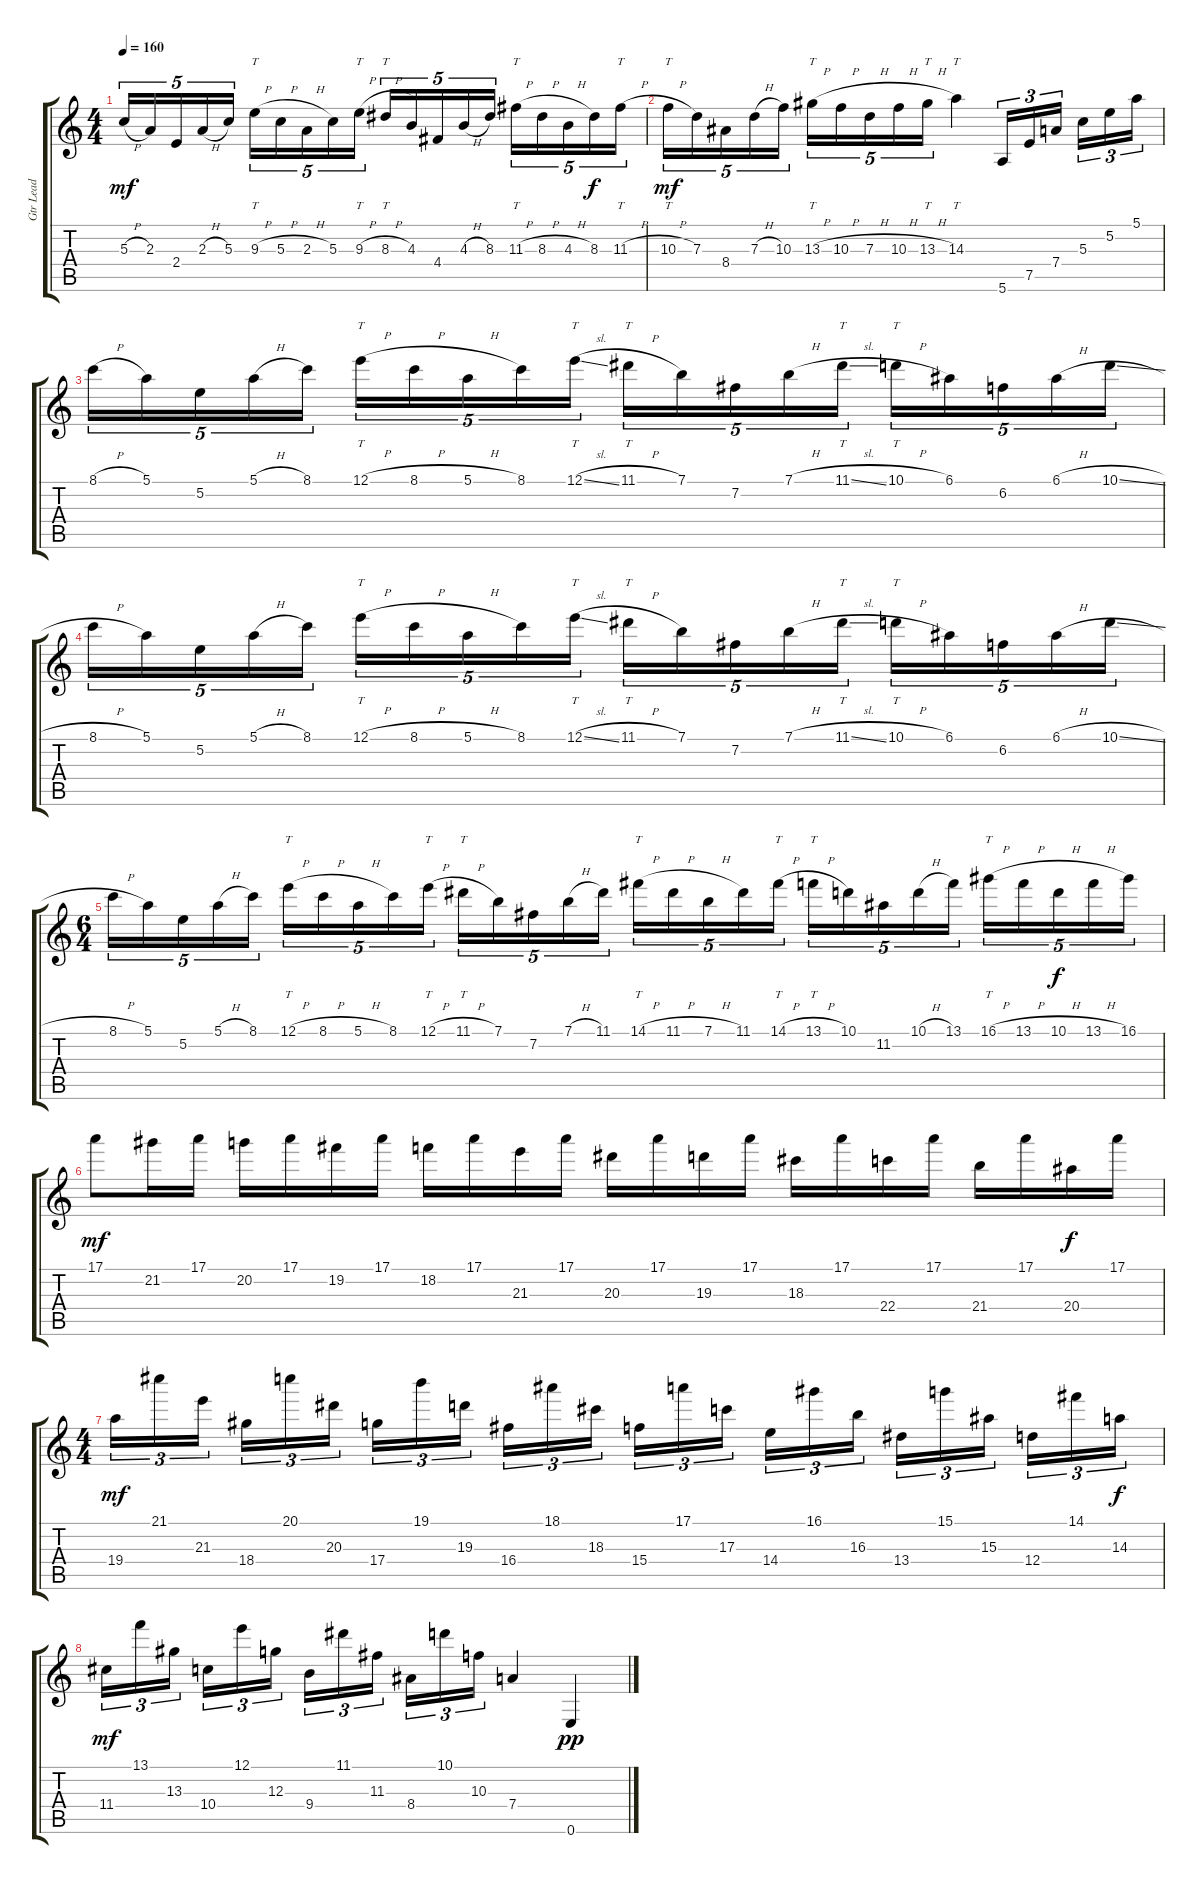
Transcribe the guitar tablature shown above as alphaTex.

\track ("Gtr Lead" "Gtr Lead") {instrument overdrivenguitar}
\staff {score tabs}
\tuning (E4 B3 G3 D3 A2 E2) {hide}
\ts (4 4)
\tempo 160
\clef g2
\ks c
5.3{h}.16{tu (5 4) dy mf} 2.3.16{tu (5 4)} 2.4.16{tu (5 4)} 2.3{h}.16{tu (5 4)} 5.3.16{tu (5 4)} 9.3{h}.16{tt tu (5 4)} 5.3{h}.16{tu (5 4)} 2.3{h}.16{tu (5 4)} 5.3.16{tu (5 4)} 9.3{h}.16{tt tu (5 4)} 8.3{h}.16{tt tu (5 4)} 4.3.16{tu (5 4)} 4.4.16{tu (5 4)} 4.3{h}.16{tu (5 4)} 8.3.16{tu (5 4)} 11.3{h}.16{tt tu (5 4)} 8.3{h}.16{tu (5 4)} 4.3{h}.16{tu (5 4)} 8.3.16{tu (5 4) dy f} 11.3{h}.16{tt tu (5 4)} |
10.3{h}.16{tt tu (5 4) dy mf} 7.3.16{tu (5 4)} 8.4.16{tu (5 4)} 7.3{h}.16{tu (5 4)} 10.3.16{tu (5 4)} 13.3{h}.16{tt tu (5 4)} 10.3{h}.16{tu (5 4)} 7.3{h}.16{tu (5 4)} 10.3{h}.16{tu (5 4)} 13.3{h}.16{tt tu (5 4)} 14.3.4{tt} 5.6.16{tu (3 2)} 7.5.16{tu (3 2)} 7.4.16{tu (3 2)} 5.3.16{tu (3 2)} 5.2.16{tu (3 2)} 5.1.16{tu (3 2)} |
8.1{h}.16{tu (5 4)} 5.1.16{tu (5 4)} 5.2.16{tu (5 4)} 5.1{h}.16{tu (5 4)} 8.1.16{tu (5 4)} 12.1{h}.16{tt tu (5 4)} 8.1{h}.16{tu (5 4)} 5.1{h}.16{tu (5 4)} 8.1.16{tu (5 4)} 12.1{sl}.16{tt tu (5 4)} 11.1{h}.16{tt tu (5 4)} 7.1.16{tu (5 4)} 7.2.16{tu (5 4)} 7.1{h}.16{tu (5 4)} 11.1{sl}.16{tt tu (5 4)} 10.1{h}.16{tt tu (5 4)} 6.1.16{tu (5 4)} 6.2.16{tu (5 4)} 6.1{h}.16{tu (5 4)} 10.1{sl}.16{tu (5 4)} |
8.1{h}.16{tu (5 4)} 5.1.16{tu (5 4)} 5.2.16{tu (5 4)} 5.1{h}.16{tu (5 4)} 8.1.16{tu (5 4)} 12.1{h}.16{tt tu (5 4)} 8.1{h}.16{tu (5 4)} 5.1{h}.16{tu (5 4)} 8.1.16{tu (5 4)} 12.1{sl}.16{tt tu (5 4)} 11.1{h}.16{tt tu (5 4)} 7.1.16{tu (5 4)} 7.2.16{tu (5 4)} 7.1{h}.16{tu (5 4)} 11.1{sl}.16{tt tu (5 4)} 10.1{h}.16{tt tu (5 4)} 6.1.16{tu (5 4)} 6.2.16{tu (5 4)} 6.1{h}.16{tu (5 4)} 10.1{sl}.16{tu (5 4)} |
\ts (6 4)
8.1{h}.16{tu (5 4)} 5.1.16{tu (5 4)} 5.2.16{tu (5 4)} 5.1{h}.16{tu (5 4)} 8.1.16{tu (5 4)} 12.1{h}.16{tt tu (5 4)} 8.1{h}.16{tu (5 4)} 5.1{h}.16{tu (5 4)} 8.1.16{tu (5 4)} 12.1{h}.16{tt tu (5 4)} 11.1{h}.16{tt tu (5 4)} 7.1.16{tu (5 4)} 7.2.16{tu (5 4)} 7.1{h}.16{tu (5 4)} 11.1.16{tu (5 4)} 14.1{h}.16{tt tu (5 4)} 11.1{h}.16{tu (5 4)} 7.1{h}.16{tu (5 4)} 11.1.16{tu (5 4)} 14.1{h}.16{tt tu (5 4)} 13.1{h}.16{tt tu (5 4)} 10.1.16{tu (5 4)} 11.2.16{tu (5 4)} 10.1{h}.16{tu (5 4)} 13.1.16{tu (5 4)} 16.1{h}.16{tt tu (5 4)} 13.1{h}.16{tu (5 4)} 10.1{h}.16{tu (5 4) dy f} 13.1{h}.16{tu (5 4)} 16.1.16{tu (5 4)} |
17.1.8{dy mf} 21.2.16 17.1.16 20.2.16 17.1.16 19.2.16 17.1.16 18.2.16 17.1.16 21.3.16 17.1.16 20.3.16 17.1.16 19.3.16 17.1.16 18.3.16 17.1.16 22.4.16 17.1.16 21.4.16 17.1.16 20.4.16{dy f} 17.1.16 |
\ts (4 4)
19.4.16{tu (3 2) dy mf} 21.1.16{tu (3 2)} 21.3.16{tu (3 2)} 18.4.16{tu (3 2)} 20.1.16{tu (3 2)} 20.3.16{tu (3 2)} 17.4.16{tu (3 2)} 19.1.16{tu (3 2)} 19.3.16{tu (3 2)} 16.4.16{tu (3 2)} 18.1.16{tu (3 2)} 18.3.16{tu (3 2)} 15.4.16{tu (3 2)} 17.1.16{tu (3 2)} 17.3.16{tu (3 2)} 14.4.16{tu (3 2)} 16.1.16{tu (3 2)} 16.3.16{tu (3 2)} 13.4.16{tu (3 2)} 15.1.16{tu (3 2)} 15.3.16{tu (3 2)} 12.4.16{tu (3 2)} 14.1.16{tu (3 2)} 14.3.16{tu (3 2) dy f} |
11.4.16{tu (3 2) dy mf} 13.1.16{tu (3 2)} 13.3.16{tu (3 2)} 10.4.16{tu (3 2)} 12.1.16{tu (3 2)} 12.3.16{tu (3 2)} 9.4.16{tu (3 2)} 11.1.16{tu (3 2)} 11.3.16{tu (3 2)} 8.4.16{tu (3 2)} 10.1.16{tu (3 2)} 10.3.16{tu (3 2)} 7.4.4 0.6.4{dy pp}
